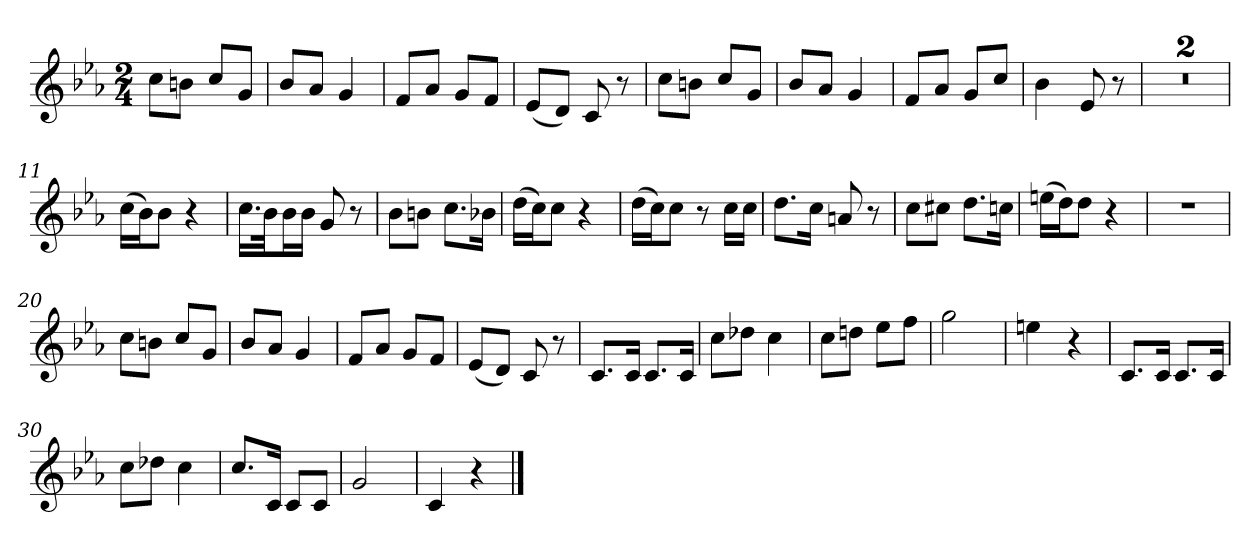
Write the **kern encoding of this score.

**kern
*part1
*staff1
*k[b-e-a-]
*c:
*M2/4
=1
8ccL
8bnJ
8ccL
8gJ
=2
8b-L
8a-J
4g
=3
8fL
8a-J
8gL
8fJ
=4
(8e-L
8dJ)
8c
8r
=5
8ccL
8bnJ
8ccL
8gJ
=6
8b-L
8a-J
4g
=7
8fL
8a-J
8gL
8ccJ
=8
4b-
8e-
8r
=9
2r
=10
2r
=11
(16ccLL
16b-J)
8b-J
4r
=12
16.ccLL
32b-Jk
16b-L
16b-JJ
8g
8r
=13
8b-L
8bnJ
8.ccL
16b-XJk
=14
(16ddLL
16ccJ)
8ccJ
4r
=15
(16ddLL
16ccJ)
8ccJ
8r
16ccLL
16ccJJ
=16
8.ddL
16ccJk
8an
8r
=17
8ccL
8cc#XJ
8.ddL
16ccnJk
=18
(16eenLL
16ddJ)
8ddJ
4r
=19
2r
=20
8ccL
8bnJ
8ccL
8gJ
=21
8b-L
8a-J
4g
=22
8fL
8a-J
8gL
8fJ
=23
(8e-L
8dJ)
8c
8r
=24
8.cL
16cJk
8.cL
16cJk
=25
8ccL
8dd-XJ
4cc
=26
8ccL
8ddnJ
8ee-L
8ffJ
=27
2gg
=28
4een
4r
=29
8.cL
16cJk
8.cL
16cJk
=30
8ccL
8dd-XJ
4cc
=31
8.ccL
16cJk
8cL
8cJ
=32
2g
=33
4c
4r
==
*-
